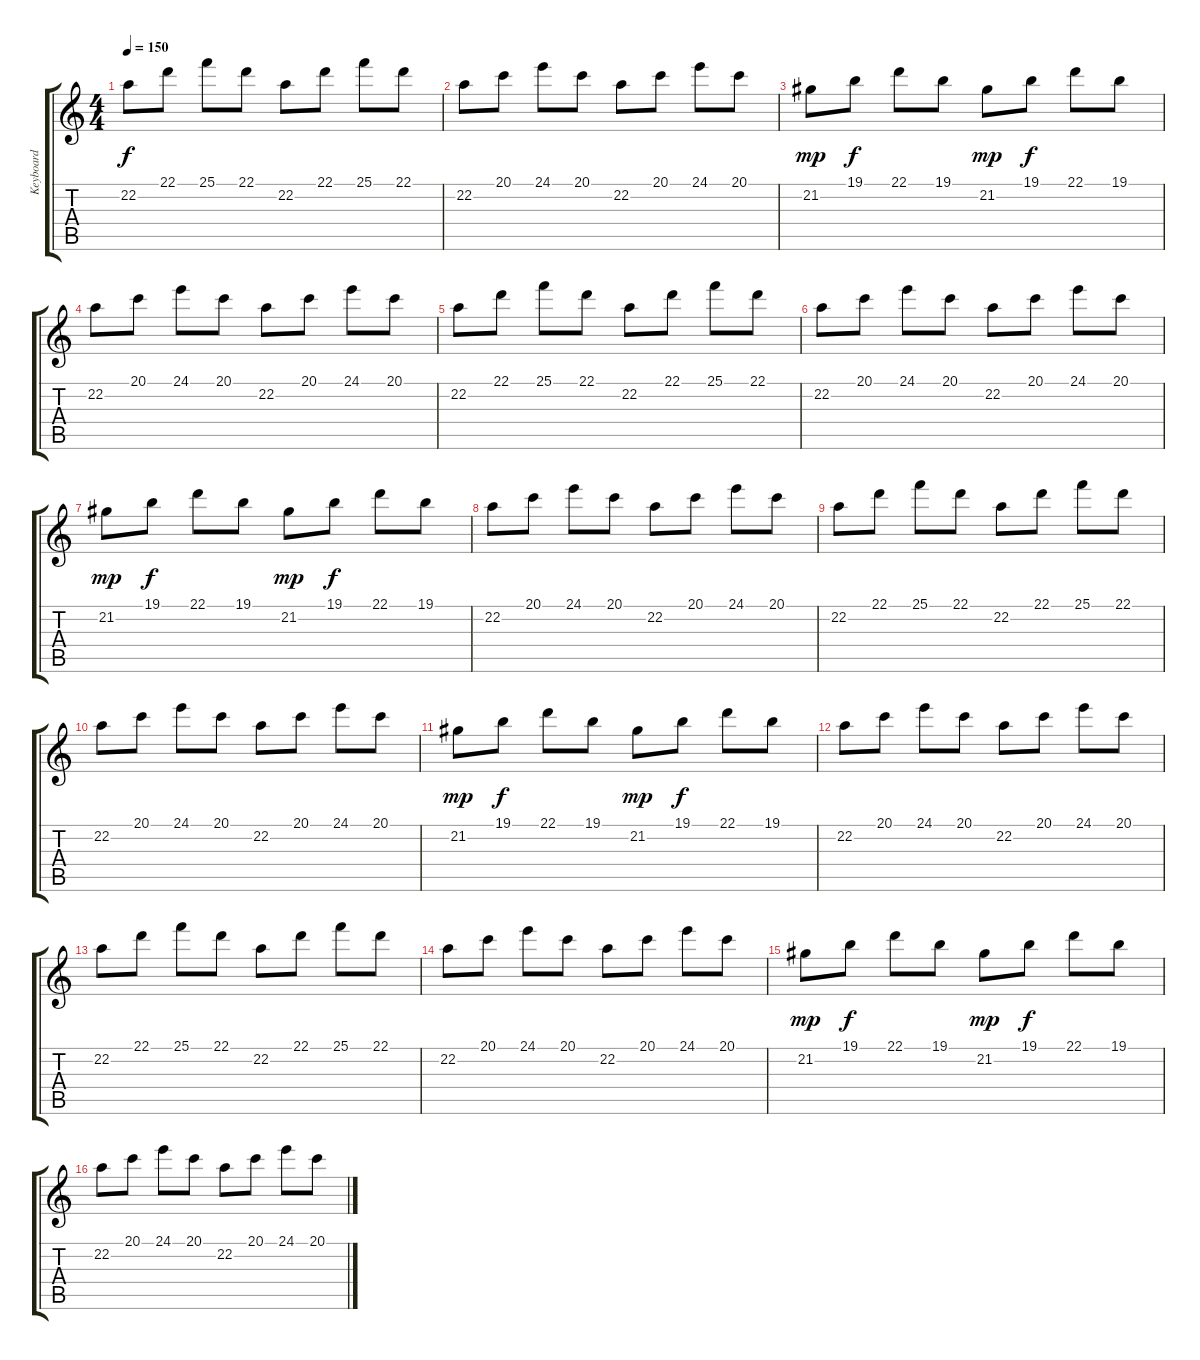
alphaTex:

\track ("Keyboard" "Keyboard") {instrument marimba}
\staff {score tabs}
\tuning (E4 B3 G3 D3 A2 E2) {hide}
\ts (4 4)
\tempo 150
\clef g2
\ks c
22.2.8{dy f} 22.1.8 25.1.8 22.1.8 22.2.8 22.1.8 25.1.8 22.1.8 |
22.2.8 20.1.8 24.1.8 20.1.8 22.2.8 20.1.8 24.1.8 20.1.8 |
21.2.8{dy mp} 19.1.8{dy f} 22.1.8 19.1.8 21.2.8{dy mp} 19.1.8{dy f} 22.1.8 19.1.8 |
22.2.8 20.1.8 24.1.8 20.1.8 22.2.8 20.1.8 24.1.8 20.1.8 |
22.2.8 22.1.8 25.1.8 22.1.8 22.2.8 22.1.8 25.1.8 22.1.8 |
22.2.8 20.1.8 24.1.8 20.1.8 22.2.8 20.1.8 24.1.8 20.1.8 |
21.2.8{dy mp} 19.1.8{dy f} 22.1.8 19.1.8 21.2.8{dy mp} 19.1.8{dy f} 22.1.8 19.1.8 |
22.2.8 20.1.8 24.1.8 20.1.8 22.2.8 20.1.8 24.1.8 20.1.8 |
22.2.8 22.1.8 25.1.8 22.1.8 22.2.8 22.1.8 25.1.8 22.1.8 |
22.2.8 20.1.8 24.1.8 20.1.8 22.2.8 20.1.8 24.1.8 20.1.8 |
21.2.8{dy mp} 19.1.8{dy f} 22.1.8 19.1.8 21.2.8{dy mp} 19.1.8{dy f} 22.1.8 19.1.8 |
22.2.8 20.1.8 24.1.8 20.1.8 22.2.8 20.1.8 24.1.8 20.1.8 |
22.2.8 22.1.8 25.1.8 22.1.8 22.2.8 22.1.8 25.1.8 22.1.8 |
22.2.8 20.1.8 24.1.8 20.1.8 22.2.8 20.1.8 24.1.8 20.1.8 |
21.2.8{dy mp} 19.1.8{dy f} 22.1.8 19.1.8 21.2.8{dy mp} 19.1.8{dy f} 22.1.8 19.1.8 |
22.2.8 20.1.8 24.1.8 20.1.8 22.2.8 20.1.8 24.1.8 20.1.8
